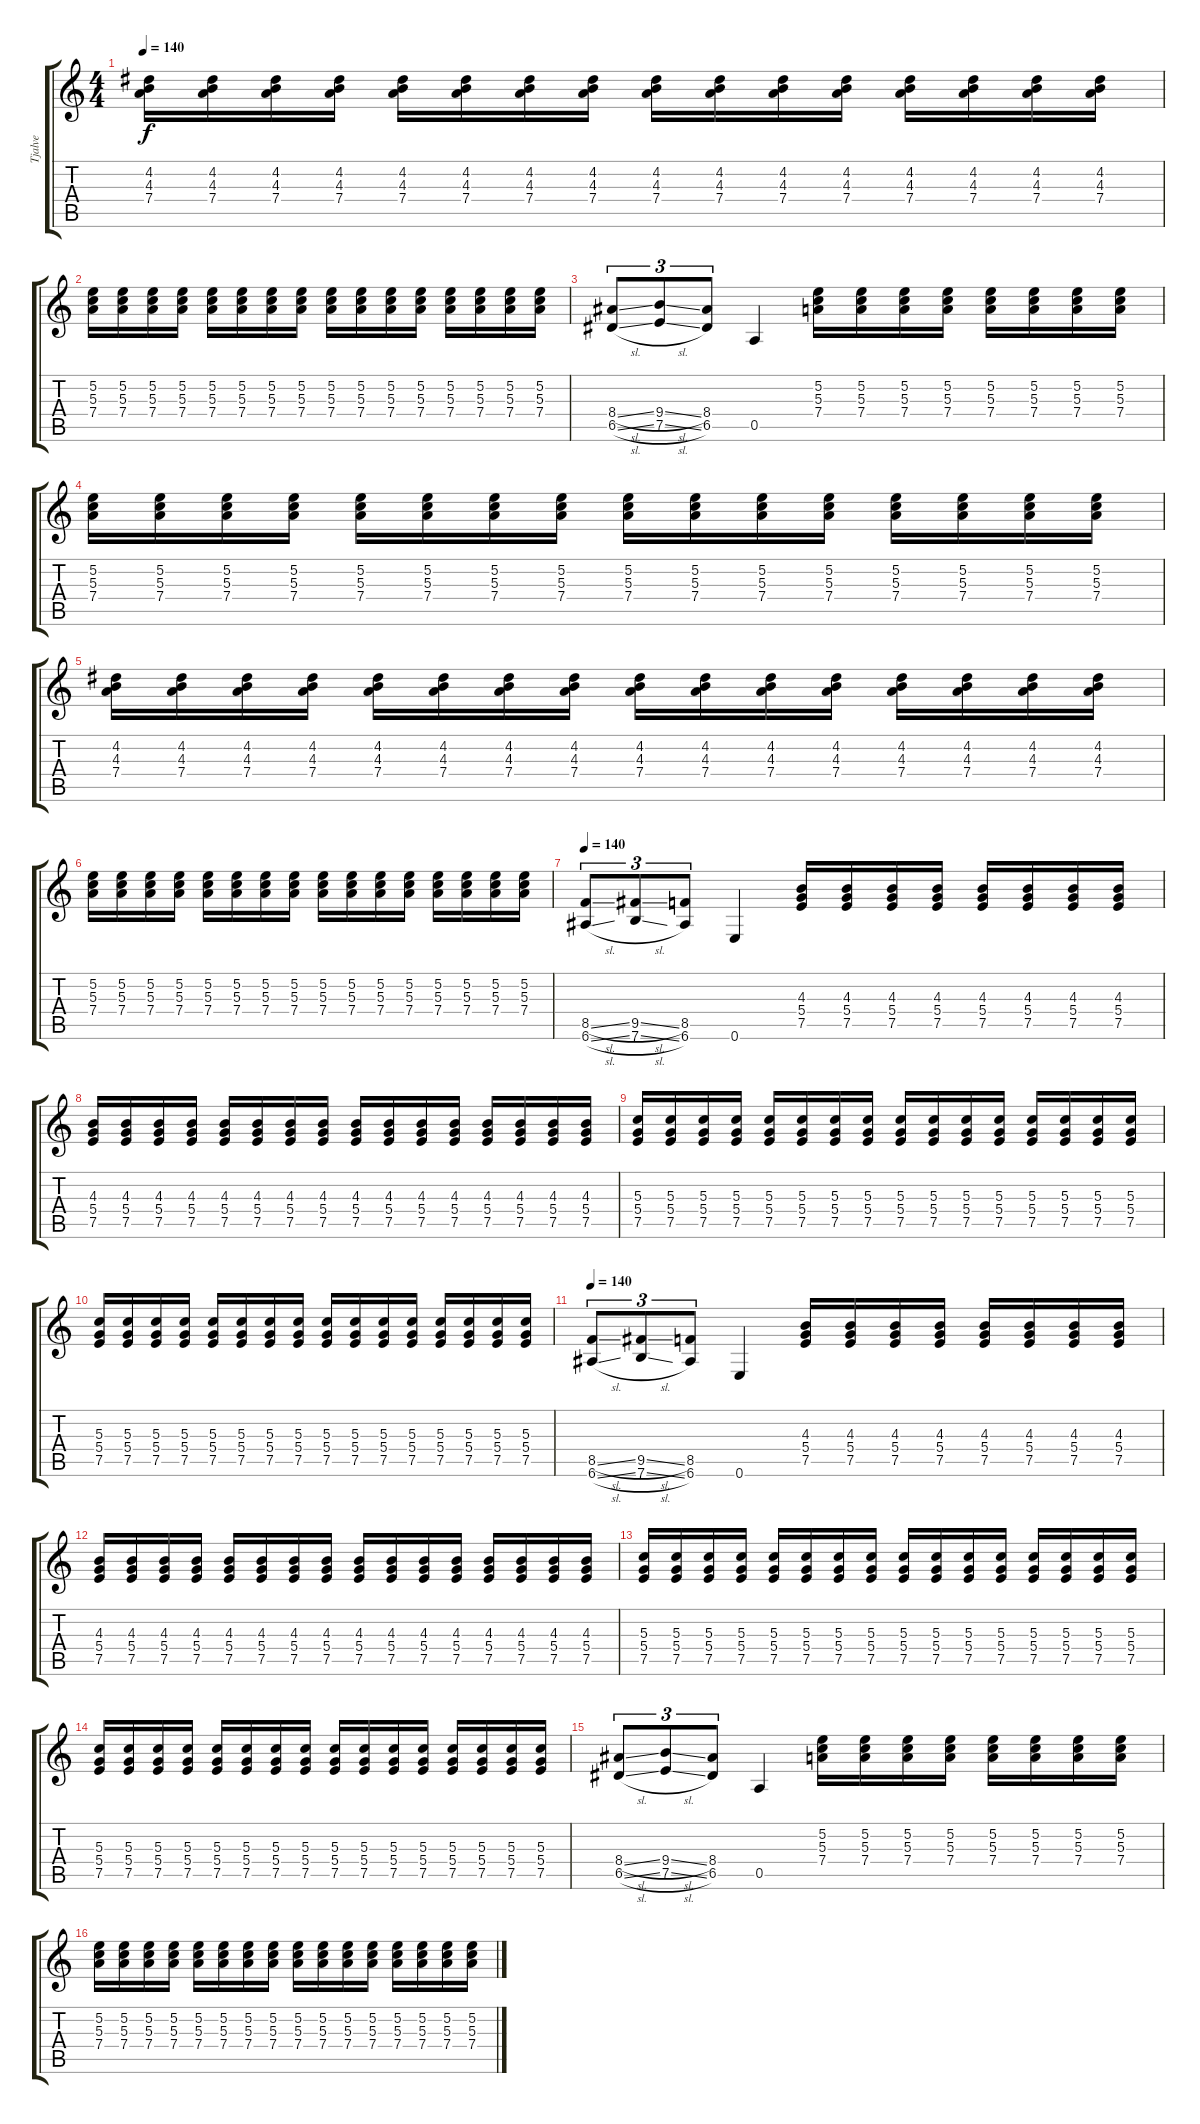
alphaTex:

\track ("Tjalve" "Tjalve") {instrument distortionguitar}
\staff {score tabs}
\tuning (E4 B3 G3 D3 A2 E2) {hide}
\ts (4 4)
\tempo 140
\clef g2
\ks c
(4.2 4.3 7.4).16{dy f} (4.2 4.3 7.4).16 (4.2 4.3 7.4).16 (4.2 4.3 7.4).16 (4.2 4.3 7.4).16 (4.2 4.3 7.4).16 (4.2 4.3 7.4).16 (4.2 4.3 7.4).16 (4.2 4.3 7.4).16 (4.2 4.3 7.4).16 (4.2 4.3 7.4).16 (4.2 4.3 7.4).16 (4.2 4.3 7.4).16 (4.2 4.3 7.4).16 (4.2 4.3 7.4).16 (4.2 4.3 7.4).16 |
(5.2 5.3 7.4).16 (5.2 5.3 7.4).16 (5.2 5.3 7.4).16 (5.2 5.3 7.4).16 (5.2 5.3 7.4).16 (5.2 5.3 7.4).16 (5.2 5.3 7.4).16 (5.2 5.3 7.4).16 (5.2 5.3 7.4).16 (5.2 5.3 7.4).16 (5.2 5.3 7.4).16 (5.2 5.3 7.4).16 (5.2 5.3 7.4).16 (5.2 5.3 7.4).16 (5.2 5.3 7.4).16 (5.2 5.3 7.4).16 |
(8.4{sl} 6.5{sl}).8{tu (3 2)} (9.4{sl} 7.5{sl}).8{tu (3 2)} (8.4 6.5).8{tu (3 2)} 0.5.4 (5.2 5.3 7.4).16 (5.2 5.3 7.4).16 (5.2 5.3 7.4).16 (5.2 5.3 7.4).16 (5.2 5.3 7.4).16 (5.2 5.3 7.4).16 (5.2 5.3 7.4).16 (5.2 5.3 7.4).16 |
(5.2 5.3 7.4).16 (5.2 5.3 7.4).16 (5.2 5.3 7.4).16 (5.2 5.3 7.4).16 (5.2 5.3 7.4).16 (5.2 5.3 7.4).16 (5.2 5.3 7.4).16 (5.2 5.3 7.4).16 (5.2 5.3 7.4).16 (5.2 5.3 7.4).16 (5.2 5.3 7.4).16 (5.2 5.3 7.4).16 (5.2 5.3 7.4).16 (5.2 5.3 7.4).16 (5.2 5.3 7.4).16 (5.2 5.3 7.4).16 |
(4.2 4.3 7.4).16 (4.2 4.3 7.4).16 (4.2 4.3 7.4).16 (4.2 4.3 7.4).16 (4.2 4.3 7.4).16 (4.2 4.3 7.4).16 (4.2 4.3 7.4).16 (4.2 4.3 7.4).16 (4.2 4.3 7.4).16 (4.2 4.3 7.4).16 (4.2 4.3 7.4).16 (4.2 4.3 7.4).16 (4.2 4.3 7.4).16 (4.2 4.3 7.4).16 (4.2 4.3 7.4).16 (4.2 4.3 7.4).16 |
(5.2 5.3 7.4).16 (5.2 5.3 7.4).16 (5.2 5.3 7.4).16 (5.2 5.3 7.4).16 (5.2 5.3 7.4).16 (5.2 5.3 7.4).16 (5.2 5.3 7.4).16 (5.2 5.3 7.4).16 (5.2 5.3 7.4).16 (5.2 5.3 7.4).16 (5.2 5.3 7.4).16 (5.2 5.3 7.4).16 (5.2 5.3 7.4).16 (5.2 5.3 7.4).16 (5.2 5.3 7.4).16 (5.2 5.3 7.4).16 |
\tempo 140
(8.5{sl} 6.6{sl}).8{tu (3 2)} (9.5{sl} 7.6{sl}).8{tu (3 2)} (8.5 6.6).8{tu (3 2)} 0.6.4 (4.3 5.4 7.5).16 (4.3 5.4 7.5).16 (4.3 5.4 7.5).16 (4.3 5.4 7.5).16 (4.3 5.4 7.5).16 (4.3 5.4 7.5).16 (4.3 5.4 7.5).16 (4.3 5.4 7.5).16 |
(4.3 5.4 7.5).16 (4.3 5.4 7.5).16 (4.3 5.4 7.5).16 (4.3 5.4 7.5).16 (4.3 5.4 7.5).16 (4.3 5.4 7.5).16 (4.3 5.4 7.5).16 (4.3 5.4 7.5).16 (4.3 5.4 7.5).16 (4.3 5.4 7.5).16 (4.3 5.4 7.5).16 (4.3 5.4 7.5).16 (4.3 5.4 7.5).16 (4.3 5.4 7.5).16 (4.3 5.4 7.5).16 (4.3 5.4 7.5).16 |
(5.3 5.4 7.5).16 (5.3 5.4 7.5).16 (5.3 5.4 7.5).16 (5.3 5.4 7.5).16 (5.3 5.4 7.5).16 (5.3 5.4 7.5).16 (5.3 5.4 7.5).16 (5.3 5.4 7.5).16 (5.3 5.4 7.5).16 (5.3 5.4 7.5).16 (5.3 5.4 7.5).16 (5.3 5.4 7.5).16 (5.3 5.4 7.5).16 (5.3 5.4 7.5).16 (5.3 5.4 7.5).16 (5.3 5.4 7.5).16 |
(5.3 5.4 7.5).16 (5.3 5.4 7.5).16 (5.3 5.4 7.5).16 (5.3 5.4 7.5).16 (5.3 5.4 7.5).16 (5.3 5.4 7.5).16 (5.3 5.4 7.5).16 (5.3 5.4 7.5).16 (5.3 5.4 7.5).16 (5.3 5.4 7.5).16 (5.3 5.4 7.5).16 (5.3 5.4 7.5).16 (5.3 5.4 7.5).16 (5.3 5.4 7.5).16 (5.3 5.4 7.5).16 (5.3 5.4 7.5).16 |
\tempo 140
(8.5{sl} 6.6{sl}).8{tu (3 2)} (9.5{sl} 7.6{sl}).8{tu (3 2)} (8.5 6.6).8{tu (3 2)} 0.6.4 (4.3 5.4 7.5).16 (4.3 5.4 7.5).16 (4.3 5.4 7.5).16 (4.3 5.4 7.5).16 (4.3 5.4 7.5).16 (4.3 5.4 7.5).16 (4.3 5.4 7.5).16 (4.3 5.4 7.5).16 |
(4.3 5.4 7.5).16 (4.3 5.4 7.5).16 (4.3 5.4 7.5).16 (4.3 5.4 7.5).16 (4.3 5.4 7.5).16 (4.3 5.4 7.5).16 (4.3 5.4 7.5).16 (4.3 5.4 7.5).16 (4.3 5.4 7.5).16 (4.3 5.4 7.5).16 (4.3 5.4 7.5).16 (4.3 5.4 7.5).16 (4.3 5.4 7.5).16 (4.3 5.4 7.5).16 (4.3 5.4 7.5).16 (4.3 5.4 7.5).16 |
(5.3 5.4 7.5).16 (5.3 5.4 7.5).16 (5.3 5.4 7.5).16 (5.3 5.4 7.5).16 (5.3 5.4 7.5).16 (5.3 5.4 7.5).16 (5.3 5.4 7.5).16 (5.3 5.4 7.5).16 (5.3 5.4 7.5).16 (5.3 5.4 7.5).16 (5.3 5.4 7.5).16 (5.3 5.4 7.5).16 (5.3 5.4 7.5).16 (5.3 5.4 7.5).16 (5.3 5.4 7.5).16 (5.3 5.4 7.5).16 |
(5.3 5.4 7.5).16 (5.3 5.4 7.5).16 (5.3 5.4 7.5).16 (5.3 5.4 7.5).16 (5.3 5.4 7.5).16 (5.3 5.4 7.5).16 (5.3 5.4 7.5).16 (5.3 5.4 7.5).16 (5.3 5.4 7.5).16 (5.3 5.4 7.5).16 (5.3 5.4 7.5).16 (5.3 5.4 7.5).16 (5.3 5.4 7.5).16 (5.3 5.4 7.5).16 (5.3 5.4 7.5).16 (5.3 5.4 7.5).16 |
(8.4{sl} 6.5{sl}).8{tu (3 2)} (9.4{sl} 7.5{sl}).8{tu (3 2)} (8.4 6.5).8{tu (3 2)} 0.5.4 (5.2 5.3 7.4).16 (5.2 5.3 7.4).16 (5.2 5.3 7.4).16 (5.2 5.3 7.4).16 (5.2 5.3 7.4).16 (5.2 5.3 7.4).16 (5.2 5.3 7.4).16 (5.2 5.3 7.4).16 |
(5.2 5.3 7.4).16 (5.2 5.3 7.4).16 (5.2 5.3 7.4).16 (5.2 5.3 7.4).16 (5.2 5.3 7.4).16 (5.2 5.3 7.4).16 (5.2 5.3 7.4).16 (5.2 5.3 7.4).16 (5.2 5.3 7.4).16 (5.2 5.3 7.4).16 (5.2 5.3 7.4).16 (5.2 5.3 7.4).16 (5.2 5.3 7.4).16 (5.2 5.3 7.4).16 (5.2 5.3 7.4).16 (5.2 5.3 7.4).16
